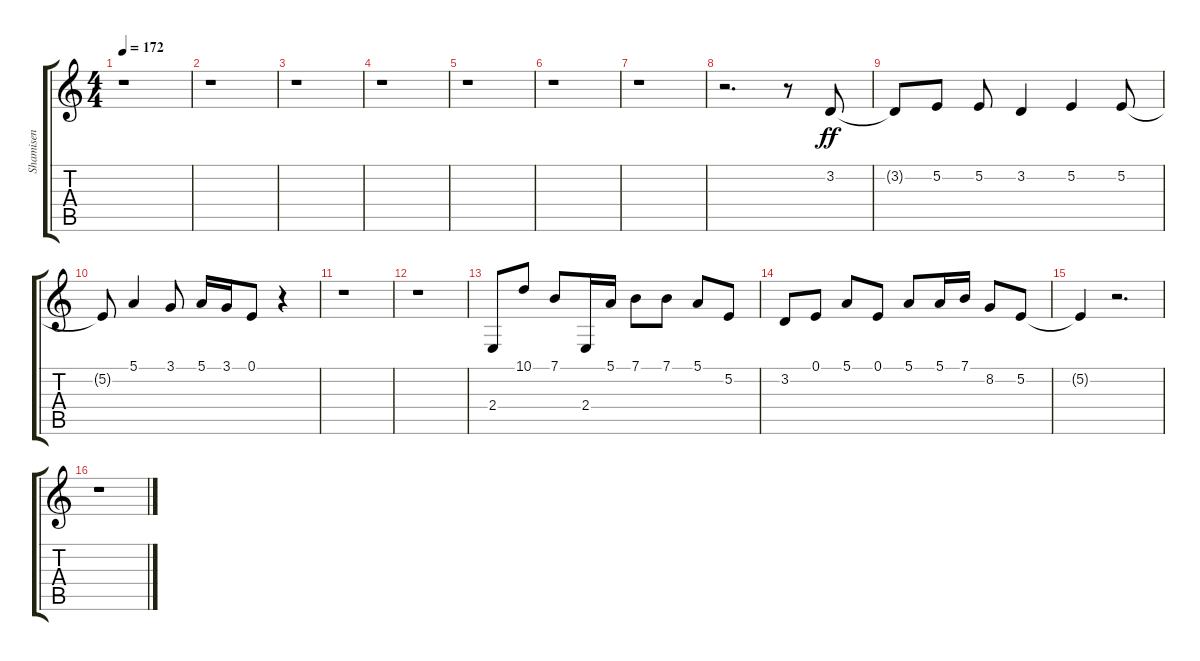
\track ("Shamisen" "Shamisen") {instrument shamisen}
\staff {score tabs}
\tuning (E4 B3 G3 D3 A2 E2) {hide}
\ts (4 4)
\tempo 172
\clef g2
\ks c
r.1{dy ff} |
r.1 |
r.1 |
r.1 |
r.1 |
r.1 |
r.1 |
r.2{d} r.8 3.2.8 |
3.2{t}.8 5.2.8 5.2.8 3.2.4 5.2.4 5.2.8 |
5.2{t}.8 5.1.4 3.1.8 5.1.16 3.1.16 0.1.8 r.4 |
r.1 |
r.1 |
2.4.8 10.1.8 7.1.8 2.4.16 5.1.16 7.1.8 7.1.8 5.1.8 5.2.8 |
3.2.8 0.1.8 5.1.8 0.1.8 5.1.8 5.1.16 7.1.16 8.2.8 5.2.8 |
5.2{t}.4 r.2{d} |
r.1
